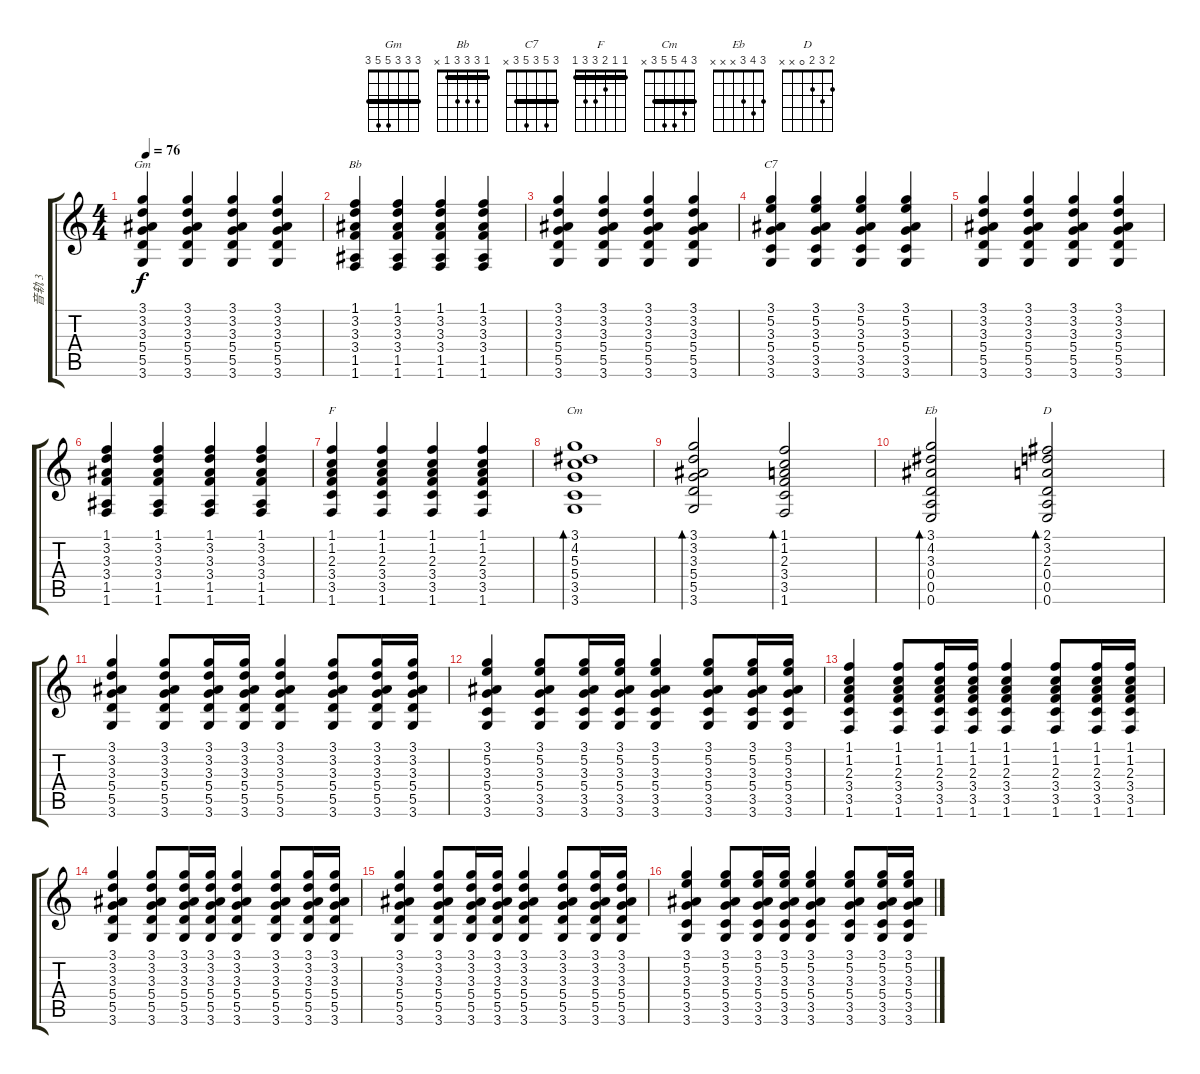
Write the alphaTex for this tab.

\track ("音轨 3" "音轨 3") {instrument acousticguitarnylon}
\staff {score tabs}
\tuning (E4 B3 G3 D3 A2 E2) {hide}
\chord ("Gm" 3 3 3 5 5 3) {barre 3}
\chord ("Bb" 1 3 3 3 1 x) {barre 1}
\chord ("C7" 3 5 3 5 3 x) {barre 3}
\chord ("F" 1 1 2 3 3 1) {barre 1}
\chord ("Cm" 3 4 5 5 3 x) {barre 3}
\chord ("Eb" 3 4 3 x x x)
\chord ("D" 2 3 2 0 x x)
\ts (4 4)
\tempo 76
\clef g2
\ks c
(3.1 3.2 3.3 5.4 5.5 3.6).4{ch "Gm" dy f} (3.1 3.2 3.3 5.4 5.5 3.6).4 (3.1 3.2 3.3 5.4 5.5 3.6).4 (3.1 3.2 3.3 5.4 5.5 3.6).4 |
(1.1 3.2 3.3 3.4 1.5 1.6).4{ch "Bb"} (1.1 3.2 3.3 3.4 1.5 1.6).4 (1.1 3.2 3.3 3.4 1.5 1.6).4 (1.1 3.2 3.3 3.4 1.5 1.6).4 |
(3.1 3.2 3.3 5.4 5.5 3.6).4 (3.1 3.2 3.3 5.4 5.5 3.6).4 (3.1 3.2 3.3 5.4 5.5 3.6).4 (3.1 3.2 3.3 5.4 5.5 3.6).4 |
(3.1 5.2 3.3 5.4 3.5 3.6).4{ch "C7"} (3.1 5.2 3.3 5.4 3.5 3.6).4 (3.1 5.2 3.3 5.4 3.5 3.6).4 (3.1 5.2 3.3 5.4 3.5 3.6).4 |
(3.1 3.2 3.3 5.4 5.5 3.6).4 (3.1 3.2 3.3 5.4 5.5 3.6).4 (3.1 3.2 3.3 5.4 5.5 3.6).4 (3.1 3.2 3.3 5.4 5.5 3.6).4 |
(1.1 3.2 3.3 3.4 1.5 1.6).4 (1.1 3.2 3.3 3.4 1.5 1.6).4 (1.1 3.2 3.3 3.4 1.5 1.6).4 (1.1 3.2 3.3 3.4 1.5 1.6).4 |
(1.1 1.2 2.3 3.4 3.5 1.6).4{ch "F"} (1.1 1.2 2.3 3.4 3.5 1.6).4 (1.1 1.2 2.3 3.4 3.5 1.6).4 (1.1 1.2 2.3 3.4 3.5 1.6).4 |
(3.1 4.2 5.3 5.4 3.5 3.6).1{bd 60 ch "Cm"} |
(3.1 3.2 3.3 5.4 5.5 3.6).2{bd 120} (1.1 1.2 2.3 3.4 3.5 1.6).2{bd 120} |
(3.1 4.2 3.3 0.4 0.5 0.6).2{bd 120 ch "Eb"} (2.1 3.2 2.3 0.4 0.5 0.6).2{bd 120 ch "D"} |
(3.1 3.2 3.3 5.4 5.5 3.6).4 (3.1 3.2 3.3 5.4 5.5 3.6).8 (3.1 3.2 3.3 5.4 5.5 3.6).16 (3.1 3.2 3.3 5.4 5.5 3.6).16 (3.1 3.2 3.3 5.4 5.5 3.6).4 (3.1 3.2 3.3 5.4 5.5 3.6).8 (3.1 3.2 3.3 5.4 5.5 3.6).16 (3.1 3.2 3.3 5.4 5.5 3.6).16 |
(3.1 5.2 3.3 5.4 3.5 3.6).4 (3.1 5.2 3.3 5.4 3.5 3.6).8 (3.1 5.2 3.3 5.4 3.5 3.6).16 (3.1 5.2 3.3 5.4 3.5 3.6).16 (3.1 5.2 3.3 5.4 3.5 3.6).4 (3.1 5.2 3.3 5.4 3.5 3.6).8 (3.1 5.2 3.3 5.4 3.5 3.6).16 (3.1 5.2 3.3 5.4 3.5 3.6).16 |
(1.1 1.2 2.3 3.4 3.5 1.6).4 (1.1 1.2 2.3 3.4 3.5 1.6).8 (1.1 1.2 2.3 3.4 3.5 1.6).16 (1.1 1.2 2.3 3.4 3.5 1.6).16 (1.1 1.2 2.3 3.4 3.5 1.6).4 (1.1 1.2 2.3 3.4 3.5 1.6).8 (1.1 1.2 2.3 3.4 3.5 1.6).16 (1.1 1.2 2.3 3.4 3.5 1.6).16 |
(3.1 3.2 3.3 5.4 5.5 3.6).4 (3.1 3.2 3.3 5.4 5.5 3.6).8 (3.1 3.2 3.3 5.4 5.5 3.6).16 (3.1 3.2 3.3 5.4 5.5 3.6).16 (3.1 3.2 3.3 5.4 5.5 3.6).4 (3.1 3.2 3.3 5.4 5.5 3.6).8 (3.1 3.2 3.3 5.4 5.5 3.6).16 (3.1 3.2 3.3 5.4 5.5 3.6).16 |
(3.1 3.2 3.3 5.4 5.5 3.6).4 (3.1 3.2 3.3 5.4 5.5 3.6).8 (3.1 3.2 3.3 5.4 5.5 3.6).16 (3.1 3.2 3.3 5.4 5.5 3.6).16 (3.1 3.2 3.3 5.4 5.5 3.6).4 (3.1 3.2 3.3 5.4 5.5 3.6).8 (3.1 3.2 3.3 5.4 5.5 3.6).16 (3.1 3.2 3.3 5.4 5.5 3.6).16 |
(3.1 5.2 3.3 5.4 3.5 3.6).4 (3.1 5.2 3.3 5.4 3.5 3.6).8 (3.1 5.2 3.3 5.4 3.5 3.6).16 (3.1 5.2 3.3 5.4 3.5 3.6).16 (3.1 5.2 3.3 5.4 3.5 3.6).4 (3.1 5.2 3.3 5.4 3.5 3.6).8 (3.1 5.2 3.3 5.4 3.5 3.6).16 (3.1 5.2 3.3 5.4 3.5 3.6).16
